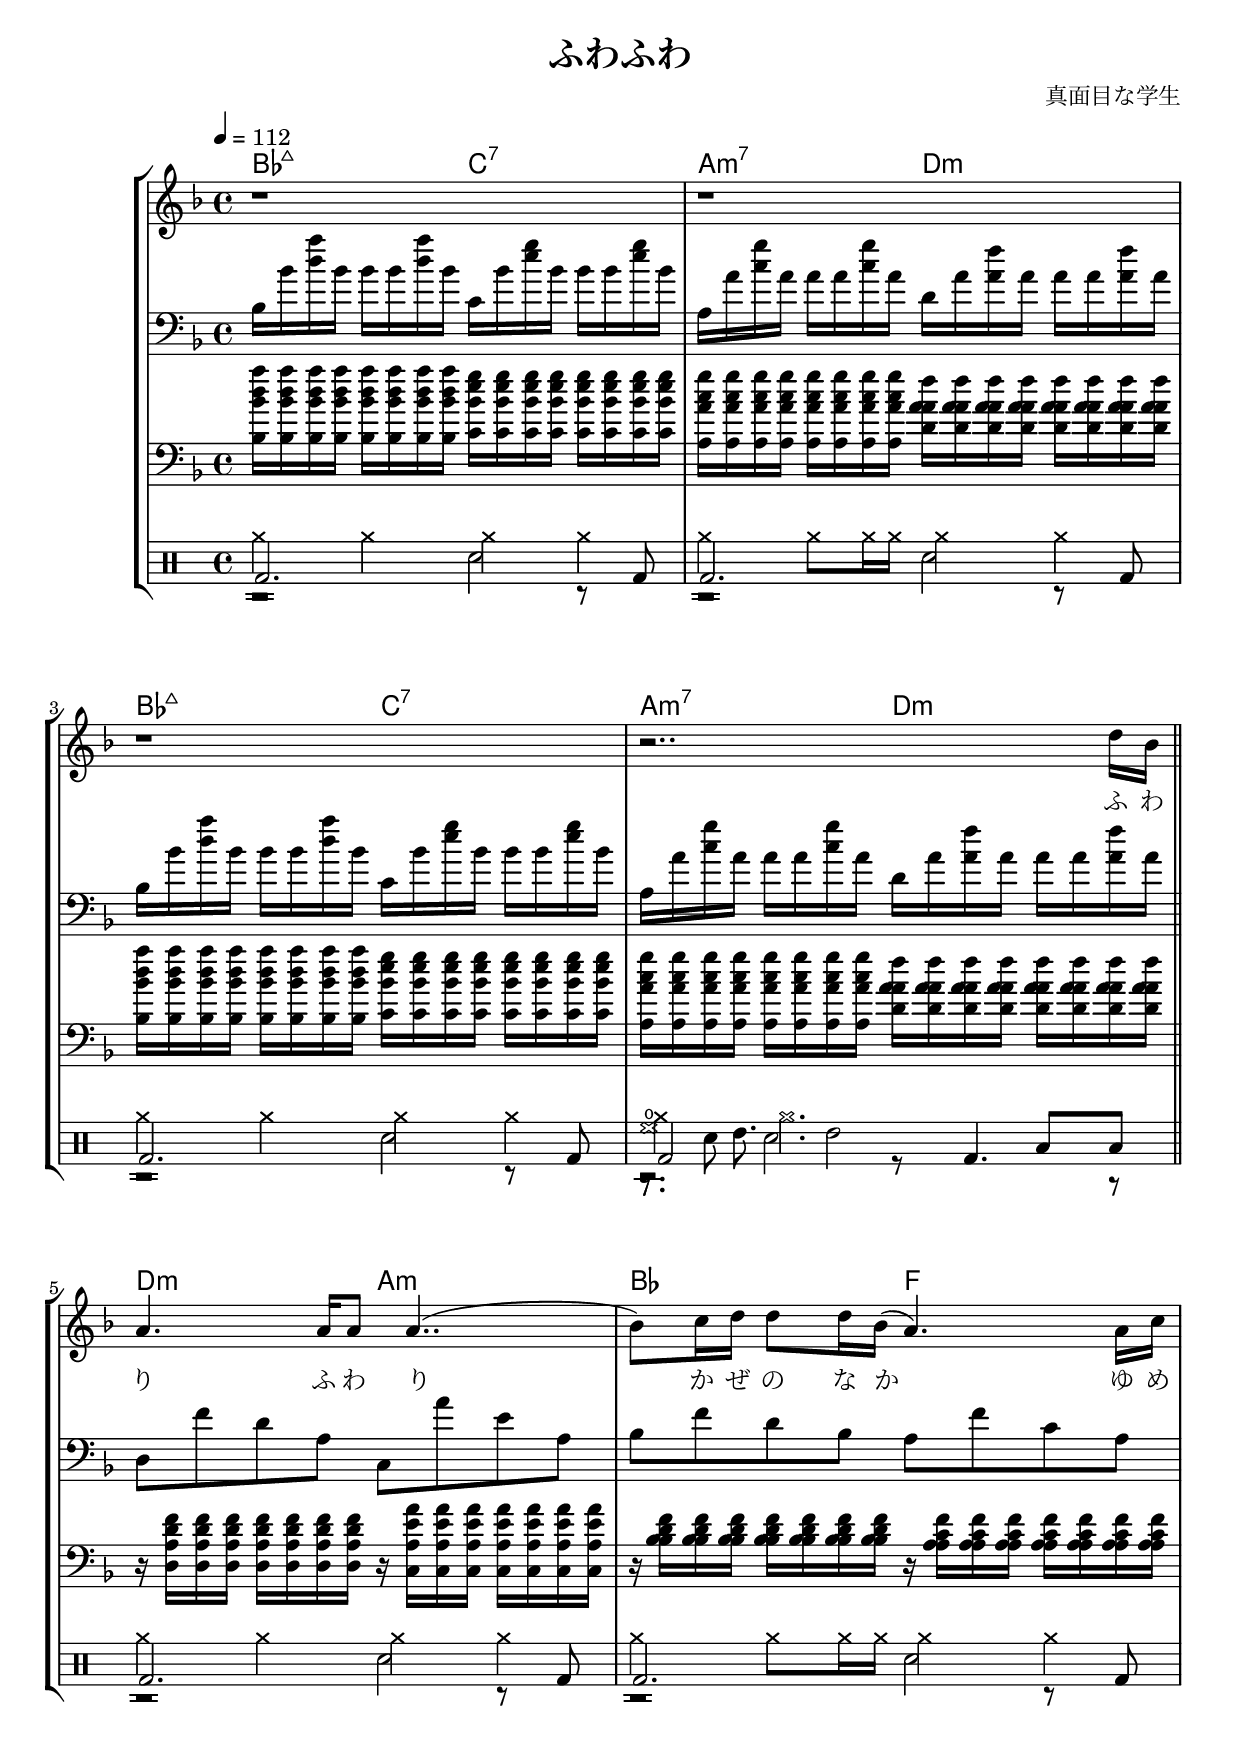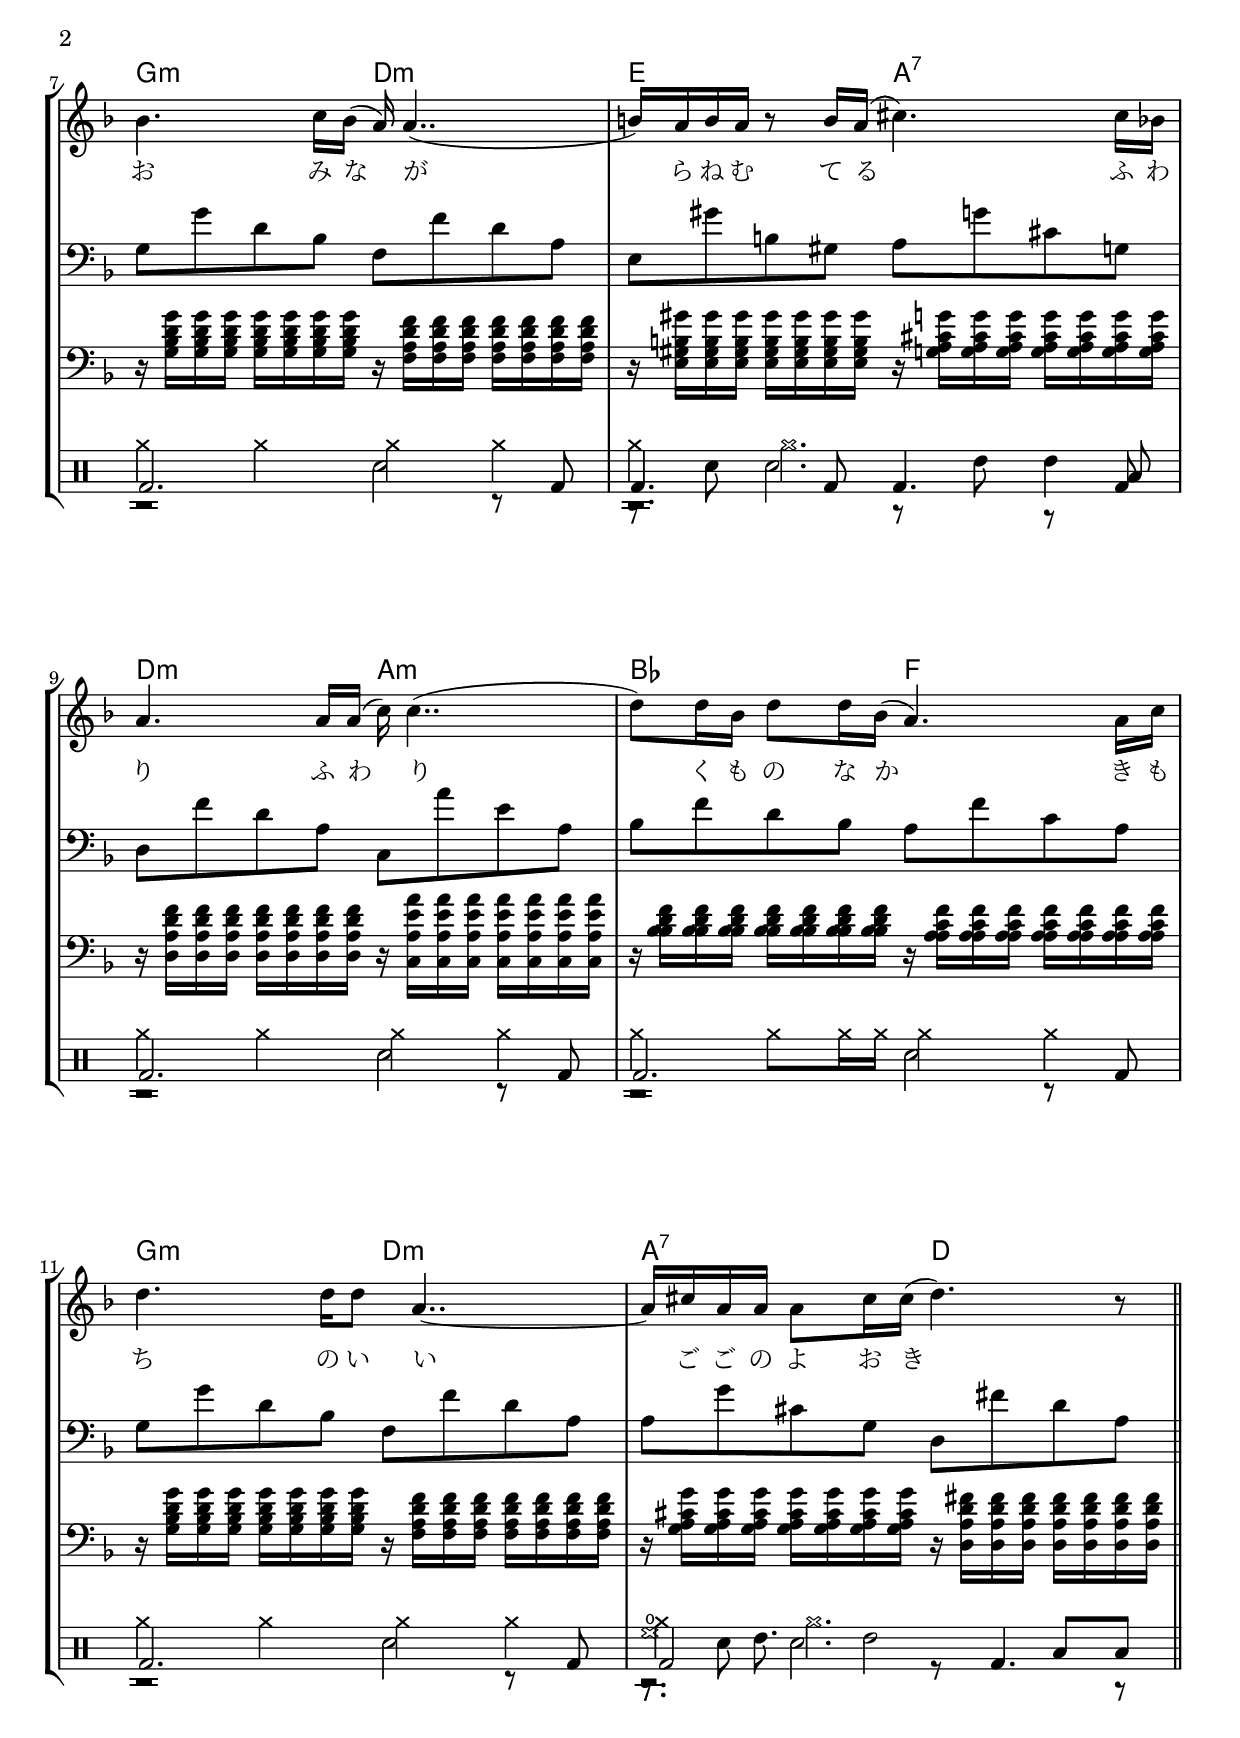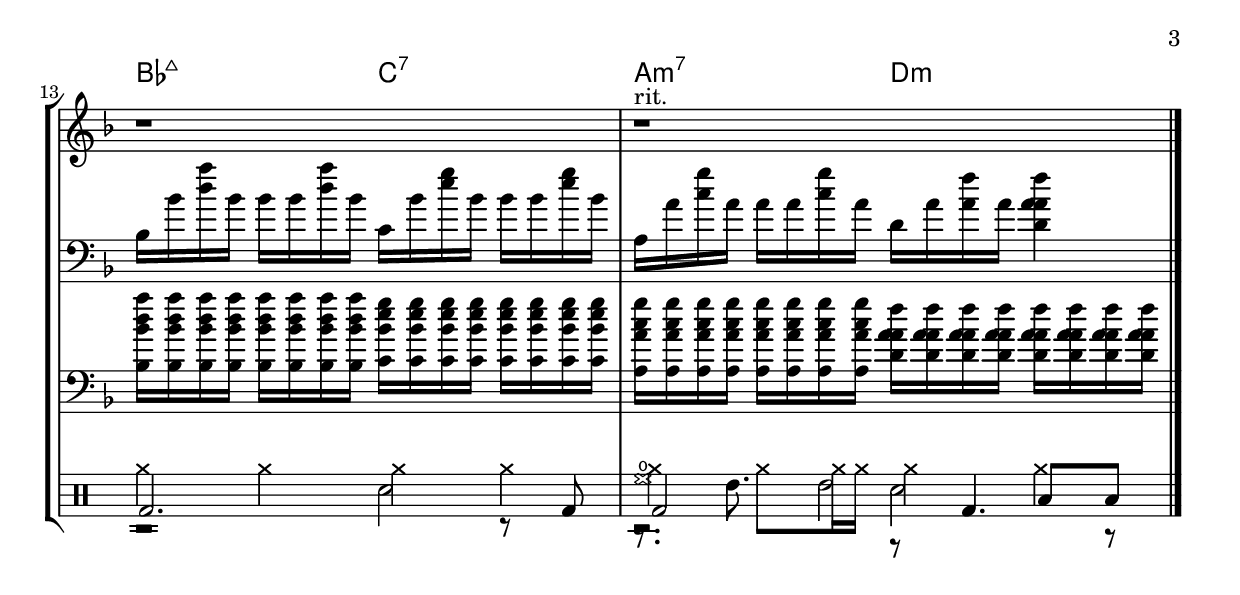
\version "2.12.1"

\header {
	title = \markup {ふわふわ}
	composer = \markup \center-column {真面目な学生}
}

harmony = \chordmode {
	bes2:maj7 c:7 a:min7 d:m bes:maj7 c:7 a:min7 d:m 

	d:m a:m bes f g:m d:m e a:7 d:m a:m bes f g:m d:m a:7 d 

	bes:maj7 c:7 a:min7 d:m 
}

melody = {
	\key f \major
	\tempo 4 = 112
	r1 | r1 | r1 | r2.. 
	\set Staff.midiInstrument = #"fss0.29"
	d''16  bes'16 
	a'4.  a'16  a'8  a'4.. 
	(bes'8)  c''16  d''16  d''8  d''16  bes'16  (a'4.)  a'16  c''16 
	bes'4.  c''16  bes'16  (a'16)  a'4.. 
	(b'16)  a'16  b'16  a'16  r8  b'16  a'16  (cis''4.)  cis''16  bes'16 
	a'4.  a'16  a'16  (c''16)  c''4.. 
	(d''8)  d''16  bes'16  d''8  d''16  bes'16  (a'4.)  a'16  c''16 
	d''4.  d''16  d''8  a'4..~ 
	a'16  cis''16  a'16  a'16  a'8  cis''16  cis''16  (d''4.)  	r8 	r1 | r1^"rit." \bar "|."
}

words = \lyricmode {
	
	ふ  わ  り  ふ  わ  り  か  ぜ  の  な  か  ゆ  め  お  み  な  が  ら  ね  む  て  る  ふ  わ  り  ふ  わ  り  く  も  の  な  か  き  も  ち  の  い  い  ご  ご  の  よ  お  き  
	
}

tempochange = {
	\tempo 4 = 112
	r1 | r1 | r1 | r1 \bar "||"
	\tempo 4 = 112
	r1 | r1 | r1 | r1 | r1 | r1 | r1 | r1 \bar "||"
	\tempo 4 = 112
	r1 | \tempo 4 = 84 r2 \tempo 4 = 74 r2 \bar "|."
}

mainacc = {
	\clef bass
	\set Staff.midiInstrument = #"Shamisen"
	\key f \major
	\tempo 4 = 112
	bes16 bes' <d'' a''> bes' bes' bes' <d'' a''> bes'
	c'16 bes' <e'' g''> bes' bes' bes' <e'' g''> bes'
	a16 a' <c'' g''> a' a' a' <c'' g''> a'
	d'16 a' <a' f''> a' a' a' <a' f''> a'
	bes16 bes' <d'' a''> bes' bes' bes' <d'' a''> bes'
	c'16 bes' <e'' g''> bes' bes' bes' <e'' g''> bes'
	a16 a' <c'' g''> a' a' a' <c'' g''> a'
	d'16 a' <a' f''> a' a' a' <a' f''> a'
	\bar "||"

	\set Staff.midiInstrument = #"Marimba"
	d8 f' d' a
	c8 a' e' a
	bes8 f' d' bes
	a8 f' c' a
	g8 g' d' bes
	f8 f' d' a
	e8 gis' b gis
	a8 g' cis' g
	d8 f' d' a
	c8 a' e' a
	bes8 f' d' bes
	a8 f' c' a
	g8 g' d' bes
	f8 f' d' a
	a8 g' cis' g
	d8 fis' d' a
	\bar "||"

	\set Staff.midiInstrument = #"Shamisen"
	bes16 bes' <d'' a''> bes' bes' bes' <d'' a''> bes'
	c'16 bes' <e'' g''> bes' bes' bes' <e'' g''> bes'
	a16 a' <c'' g''> a' a' a' <c'' g''> a'
	d'16 a' <a' f''> a' <d' a' a' f''>4
	\bar "|."
}

subacc = {
	\clef bass
	\set Staff.midiInstrument = #"Electric Guitar (clean)"
	\key f \major
	\tempo 4 = 112
	<bes bes' d'' a''>16 <bes bes' d'' a''>16 <bes bes' d'' a''>16 <bes bes' d'' a''>16 <bes bes' d'' a''>16 <bes bes' d'' a''>16 <bes bes' d'' a''>16 <bes bes' d'' a''>16
	 <c' bes' e'' g''>16 <c' bes' e'' g''>16 <c' bes' e'' g''>16 <c' bes' e'' g''>16 <c' bes' e'' g''>16 <c' bes' e'' g''>16 <c' bes' e'' g''>16 <c' bes' e'' g''>16
	 <a a' c'' g''>16 <a a' c'' g''>16 <a a' c'' g''>16 <a a' c'' g''>16 <a a' c'' g''>16 <a a' c'' g''>16 <a a' c'' g''>16 <a a' c'' g''>16
	 <d' a' a' f''>16 <d' a' a' f''>16 <d' a' a' f''>16 <d' a' a' f''>16 <d' a' a' f''>16 <d' a' a' f''>16 <d' a' a' f''>16 <d' a' a' f''>16
	 <bes bes' d'' a''>16 <bes bes' d'' a''>16 <bes bes' d'' a''>16 <bes bes' d'' a''>16 <bes bes' d'' a''>16 <bes bes' d'' a''>16 <bes bes' d'' a''>16 <bes bes' d'' a''>16
	 <c' bes' e'' g''>16 <c' bes' e'' g''>16 <c' bes' e'' g''>16 <c' bes' e'' g''>16 <c' bes' e'' g''>16 <c' bes' e'' g''>16 <c' bes' e'' g''>16 <c' bes' e'' g''>16
	 <a a' c'' g''>16 <a a' c'' g''>16 <a a' c'' g''>16 <a a' c'' g''>16 <a a' c'' g''>16 <a a' c'' g''>16 <a a' c'' g''>16 <a a' c'' g''>16
	 <d' a' a' f''>16 <d' a' a' f''>16 <d' a' a' f''>16 <d' a' a' f''>16 <d' a' a' f''>16 <d' a' a' f''>16 <d' a' a' f''>16 <d' a' a' f''>16
	\bar "||"

	\set Staff.midiInstrument = #"Electric Guitar (clean)"
	r16 <d a d' f'>16 <d a d' f'>16 <d a d' f'>16 <d a d' f'>16 <d a d' f'>16 <d a d' f'>16 <d a d' f'>16
	r16 <c a e' a'>16 <c a e' a'>16 <c a e' a'>16 <c a e' a'>16 <c a e' a'>16 <c a e' a'>16 <c a e' a'>16
	r16 <bes bes d' f'>16 <bes bes d' f'>16 <bes bes d' f'>16 <bes bes d' f'>16 <bes bes d' f'>16 <bes bes d' f'>16 <bes bes d' f'>16
	r16 <a a c' f'>16 <a a c' f'>16 <a a c' f'>16 <a a c' f'>16 <a a c' f'>16 <a a c' f'>16 <a a c' f'>16
	r16 <g bes d' g'>16 <g bes d' g'>16 <g bes d' g'>16 <g bes d' g'>16 <g bes d' g'>16 <g bes d' g'>16 <g bes d' g'>16
	r16 <f a d' f'>16 <f a d' f'>16 <f a d' f'>16 <f a d' f'>16 <f a d' f'>16 <f a d' f'>16 <f a d' f'>16
	r16 <e gis b gis'>16 <e gis b gis'>16 <e gis b gis'>16 <e gis b gis'>16 <e gis b gis'>16 <e gis b gis'>16 <e gis b gis'>16
	r16 <a g cis' g'>16 <a g cis' g'>16 <a g cis' g'>16 <a g cis' g'>16 <a g cis' g'>16 <a g cis' g'>16 <a g cis' g'>16
	r16 <d a d' f'>16 <d a d' f'>16 <d a d' f'>16 <d a d' f'>16 <d a d' f'>16 <d a d' f'>16 <d a d' f'>16
	r16 <c a e' a'>16 <c a e' a'>16 <c a e' a'>16 <c a e' a'>16 <c a e' a'>16 <c a e' a'>16 <c a e' a'>16
	r16 <bes bes d' f'>16 <bes bes d' f'>16 <bes bes d' f'>16 <bes bes d' f'>16 <bes bes d' f'>16 <bes bes d' f'>16 <bes bes d' f'>16
	r16 <a a c' f'>16 <a a c' f'>16 <a a c' f'>16 <a a c' f'>16 <a a c' f'>16 <a a c' f'>16 <a a c' f'>16
	r16 <g bes d' g'>16 <g bes d' g'>16 <g bes d' g'>16 <g bes d' g'>16 <g bes d' g'>16 <g bes d' g'>16 <g bes d' g'>16
	r16 <f a d' f'>16 <f a d' f'>16 <f a d' f'>16 <f a d' f'>16 <f a d' f'>16 <f a d' f'>16 <f a d' f'>16
	r16 <a g cis' g'>16 <a g cis' g'>16 <a g cis' g'>16 <a g cis' g'>16 <a g cis' g'>16 <a g cis' g'>16 <a g cis' g'>16
	r16 <d a d' fis'>16 <d a d' fis'>16 <d a d' fis'>16 <d a d' fis'>16 <d a d' fis'>16 <d a d' fis'>16 <d a d' fis'>16
	\bar "||"

	\set Staff.midiInstrument = #"Electric Guitar (clean)"
	 <bes bes' d'' a''>16 <bes bes' d'' a''>16 <bes bes' d'' a''>16 <bes bes' d'' a''>16 <bes bes' d'' a''>16 <bes bes' d'' a''>16 <bes bes' d'' a''>16 <bes bes' d'' a''>16
	 <c' bes' e'' g''>16 <c' bes' e'' g''>16 <c' bes' e'' g''>16 <c' bes' e'' g''>16 <c' bes' e'' g''>16 <c' bes' e'' g''>16 <c' bes' e'' g''>16 <c' bes' e'' g''>16
	 <a a' c'' g''>16 <a a' c'' g''>16 <a a' c'' g''>16 <a a' c'' g''>16 <a a' c'' g''>16 <a a' c'' g''>16 <a a' c'' g''>16 <a a' c'' g''>16
	 <d' a' a' f''>16 <d' a' a' f''>16 <d' a' a' f''>16 <d' a' a' f''>16 <d' a' a' f''>16 <d' a' a' f''>16 <d' a' a' f''>16 <d' a' a' f''>16
	\bar "|."
}

percA = {
	\drummode {
	cymr4 cymr4 cymr4 cymr4  |cymr4 cymr8 cymr16 cymr16 cymr4 cymr4  |cymr4 cymr4 cymr4 cymr4  |cymr4 cymr2.  \bar "||"
	cymr4 cymr4 cymr4 cymr4  |cymr4 cymr8 cymr16 cymr16 cymr4 cymr4  |cymr4 cymr4 cymr4 cymr4  |cymr4 cymr2.  |cymr4 cymr4 cymr4 cymr4  |cymr4 cymr8 cymr16 cymr16 cymr4 cymr4  |cymr4 cymr4 cymr4 cymr4  |cymr4 cymr2.  \bar "||"
	cymr4 cymr4 cymr4 cymr4  |cymr4 cymr8 cymr16 cymr16 cymr4 cymr4  \bar "|."
	}
}

percB = {
	\drummode {
	r2 sn2  |r2 sn2  |r2 sn2  |r8 sn8 sn2.  \bar "||"
	r2 sn2  |r2 sn2  |r2 sn2  |r8 sn8 sn2.  |r2 sn2  |r2 sn2  |r2 sn2  |r8 sn8 sn2.  \bar "||"
	r2 sn2  |r2 sn2  \bar "|."
	}
}

percC = {
	\drummode {
	bd2. r8 bd8  |bd2. r8 bd8  |bd2. r8 bd8  |bd2 r8 bd4.  \bar "||"
	bd2. r8 bd8  |bd2. r8 bd8  |bd2. r8 bd8  |bd4. bd8 bd4. bd8  |bd2. r8 bd8  |bd2. r8 bd8  |bd2. r8 bd8  |bd2 r8 bd4.  \bar "||"
	bd2. r8 bd8  |bd2 r8 bd4.  \bar "|."
	}
}

percD = {
	\drummode {
	r1 |r1 |r1 |r8. tommh8. tommh2 r8  \bar "||"
	r1 |r1 |r1 |r2 r8 tommh8 tommh4  |r1 |r1 |r1 |r8. tommh8. tommh2 r8  \bar "||"
	r1 |r8. tommh8. tommh2 r8  \bar "|."
	}
}

percE = {
	\drummode {
	r1 |r1 |r1 |r2. toml8 toml8  \bar "||"
	r1 |r1 |r1 |r2. r8 toml8  |r1 |r1 |r1 |r2. toml8 toml8  \bar "||"
	r1 |r2. toml8 toml8  \bar "|."
	}
}

percF = {
	\drummode {
	r1 |r1 |r1 |hho1  \bar "||"
	r1 |r1 |r1 |r1 |r1 |r1 |r1 |hho1  \bar "||"
	r1 |hho1  \bar "|."
	}
}

\score {
	<<
		\new StaffGroup <<
			\new ChordNames {\harmony}
			\new Voice = "melody" {\melody}
			\new Lyrics \lyricsto "melody" \words
			\new Staff = "mainacc" {\mainacc}
			\new Staff = "subacc" {\subacc}
			\new DrumStaff <<
				\new DrumVoice {\percA}
				\new DrumVoice {\percB}
				\new DrumVoice {\percC}
				\new DrumVoice {\percD}
				\new DrumVoice {\percE}
				\new DrumVoice {\percF}
			>>
		>>
	>>
	\layout { }
}
